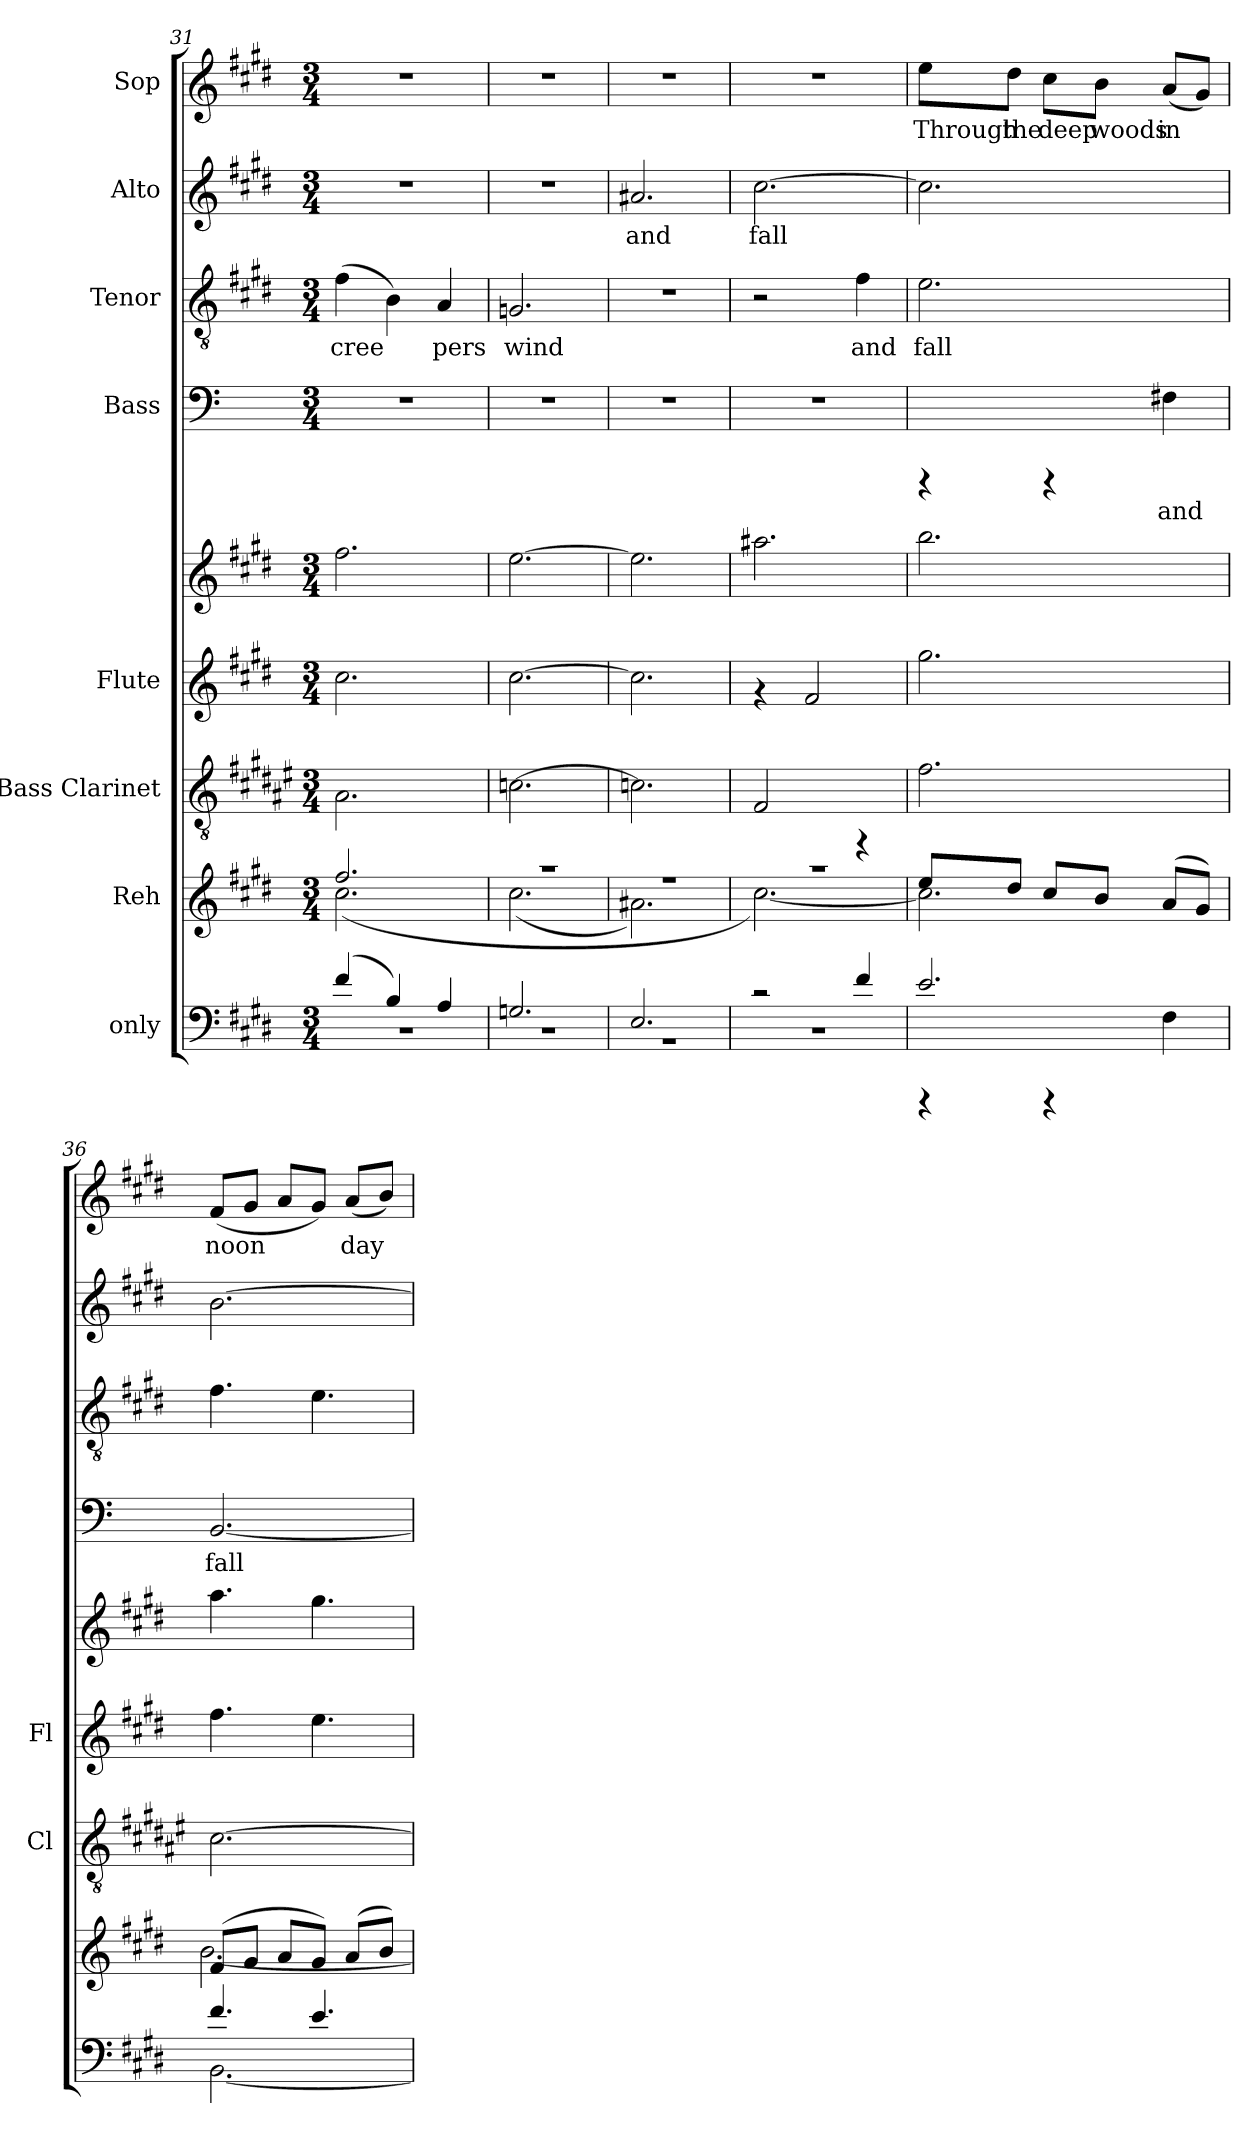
**kern	**kern	**kern	**kern	**kern	**kern	**text	**kern	**text	**kern	**text	**kern	**text
*part8	*part7	*part6	*part5	*part5	*part4	*part4	*part3	*part3	*part2	*part2	*part1	*part1
*staff9	*staff8	*staff7	*staff6	*staff5	*staff4	*staff4	*staff3	*staff3	*staff2	*staff2	*staff1	*staff1
*I"only	*I"Reh	*I"Bass Clarinet	*I"Flute	*	*I"Bass	*	*I"Tenor	*	*I"Alto	*	*I"Sop	*
*	*	*I'Cl	*I'Fl	*	*	*	*	*	*	*	*	*
*clefF4	*clefG2	*clefGv2	*clefG2	*clefG2	*clefF4	*	*clefGv2	*	*clefG2	*	*clefG2	*
*	*	*ITrd1c2	*	*	*	*	*	*	*	*	*	*
*k[f#c#g#d#]	*k[f#c#g#d#]	*k[f#c#g#d#]	*k[f#c#g#d#]	*k[f#c#g#d#]	*k[]	*	*k[f#c#g#d#]	*	*k[f#c#g#d#]	*	*k[f#c#g#d#]	*
*E:	*E:	*E:	*E:	*E:	*C:	*	*E:	*	*E:	*	*E:	*
*M3/4	*M3/4	*M3/4	*M3/4	*M3/4	*M3/4	*	*M3/4	*	*M3/4	*	*M3/4	*
=31	=31	=31	=31	=31	=31	=31	=31	=31	=31	=31	=31	=31
*^	*^	*	*	*	*	*	*	*	*	*	*	*
!	!	!	!	!	!	!	!	!	!	!LO:LY:b	!	!	!	!
(>4f#/	2.r	2.ff#/	(>2.cc#\	2.G#\	2.cc#\	2.ff#\	2.r	.	(>4f#\	cree-	2.r	.	2.r	.
!	!	!	!	!	!	!	!	!	!	!LO:LY:b	!	!	!	!
4B/)	.	.	.	.	.	.	.	.	4B\)	-	.	.	.	.
!	!	!	!	!	!	!	!	!	!	!LO:LY:b	!	!	!	!
4A/	.	.	.	.	.	.	.	.	4A/	pers	.	.	.	.
=32	=32	=32	=32	=32	=32	=32	=32	=32	=32	=32	=32	=32	=32	=32
!	!	!	!	!	!	!	!	!	!	!LO:LY:b	!	!	!	!
2.Gn/	2.r	2.r	(>2.cc#\	[>2.B-X\	[>2.cc#\	[>2.ee\	2.r	.	2.Gn/	wind	2.r	.	2.r	.
=33	=33	=33	=33	=33	=33	=33	=33	=33	=33	=33	=33	=33	=33	=33
!	!	!	!	!	!	!	!	!	!	!	!	!LO:LY:b	!	!
2.E/	2.r	2.r	2.a#X\)	2.B-X\]	2.cc#\]	2.ee\]	2.r	.	2.r	.	2.a#X/	and	2.r	.
=34	=34	=34	=34	=34	=34	=34	=34	=34	=34	=34	=34	=34	=34	=34
!	!	!	!	!	!	!	!	!	!	!	!	!LO:LY:b	!	!
2r	2.r	2.r	[>2.cc#\)	2E/	4rf	2.aa#X\	2.r	.	2r	.	[>2.cc#\	fall	2.r	.
.	.	.	.	.	2f#/	.	.	.	.	.	.	.	.	.
!	!	!	!	!	!	!	!	!	!	!LO:LY:b	!	!	!	!
4f#/	.	.	.	4rFF	.	.	.	.	4f#\	and	.	.	.	.
=35	=35	=35	=35	=35	=35	=35	=35	=35	=35	=35	=35	=35	=35	=35
!	!	!	!	!	!	!	!	!	!	!LO:LY:b	!	!	!	!LO:LY:b:cj
2.e/	4rCCC	8ee/L	2.cc#\]	2.e\	2.gg#\	2.bb\	4rCCC	.	2.e\	fall	2.cc#\]	.	8ee\L	Through
!	!	!	!	!	!	!	!	!	!	!	!	!	!	!LO:LY:b:cj
.	.	8dd#/J	.	.	.	.	.	.	.	.	.	.	8dd#\J	the
!	!	!	!	!	!	!	!	!	!	!	!	!	!	!LO:LY:b:cj
.	4rCCC	8cc#/L	.	.	.	.	4rCCC	.	.	.	.	.	8cc#\L	deep
!	!	!	!	!	!	!	!	!	!	!	!	!	!	!LO:LY:b:cj
.	.	8b/J	.	.	.	.	.	.	.	.	.	.	8b\J	woods
!	!	!	!	!	!	!	!	!LO:LY:b	!	!	!	!	!	!LO:LY:b:cj
.	4F#\	(>8a/L	.	.	.	.	4F#\	and	.	.	.	.	(>8a/L	in
!	!	!	!	!	!	!	!	!	!	!	!	!	!	!LO:LY:b:cj
.	.	8g#/J)	.	.	.	.	.	.	.	.	.	.	8g#/J)	.
=36	=36	=36	=36	=36	=36	=36	=36	=36	=36	=36	=36	=36	=36	=36
!	!	!	!	!	!	!	!	!LO:LY:b	!	!	!	!	!	!LO:LY:b:cj
4.f#/	[>2.BB\	(>8f#/L	[>2.b\	[>2.B\	4.ff#\	4.aa\	[<2.BB/	fall	4.f#\	.	[>2.b\	.	(>8f#/L	noon-
!	!	!	!	!	!	!	!	!	!	!	!	!	!	!LO:LY:b:cj
.	.	8g#/J	.	.	.	.	.	.	.	.	.	.	8g#/J	-
!	!	!	!	!	!	!	!	!	!	!	!	!	!	!LO:LY:b:cj
.	.	8a/L	.	.	.	.	.	.	.	.	.	.	8a/L	.
!	!	!	!	!	!	!	!	!	!	!	!	!	!	!LO:LY:b:cj
4.e/	.	8g#/J)	.	.	4.ee\	4.gg#\	.	.	4.e\	.	.	.	8g#/J)	.
!	!	!	!	!	!	!	!	!	!	!	!	!	!	!LO:LY:b:cj
.	.	(>8a/L	.	.	.	.	.	.	.	.	.	.	(>8a/L	day
!	!	!	!	!	!	!	!	!	!	!	!	!	!	!LO:LY:b:cj
.	.	8b/J)	.	.	.	.	.	.	.	.	.	.	8b/J)	.
*v	*v	*	*	*	*	*	*	*	*	*	*	*	*	*
*	*v	*v	*	*	*	*	*	*	*	*	*	*	*
=	=	=	=	=	=	=	=	=	=	=	=	=
*-	*-	*-	*-	*-	*-	*-	*-	*-	*-	*-	*-	*-
